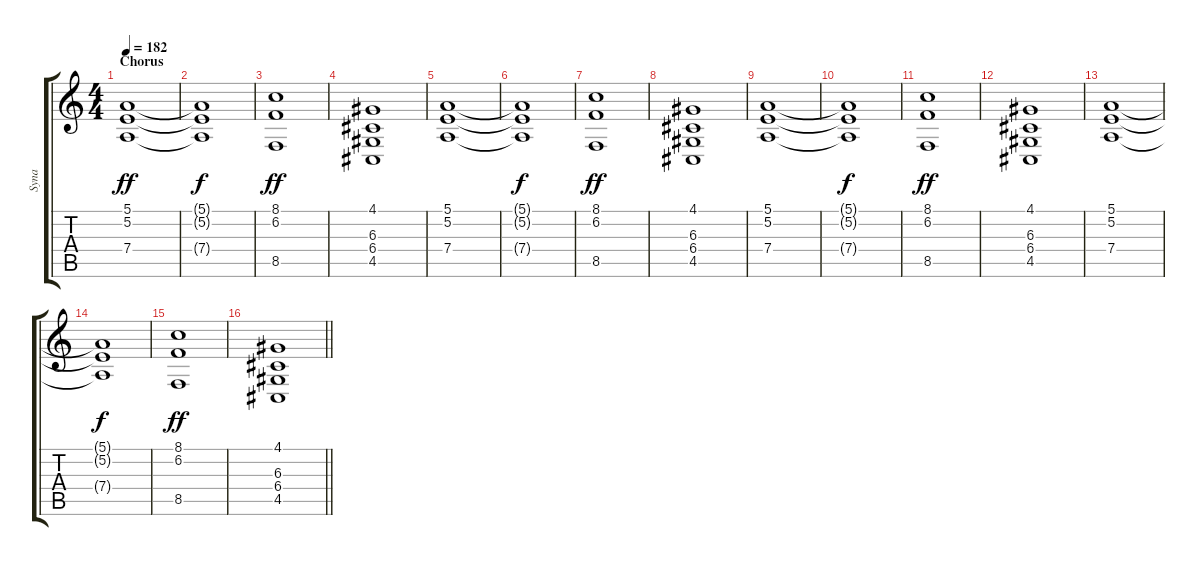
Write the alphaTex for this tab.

\track ("Syna" "Syna") {instrument helicopter}
\staff {score tabs}
\tuning (E4 B3 G3 D3 A2 E2) {hide}
\ts (4 4)
\section ("" "Chorus")
\tempo 182
\clef g2
\ks c
(5.1 5.2 7.4).1{dy ff} |
(5.1{t} 5.2{t} 7.4{t}).1{dy f} |
(8.1 6.2 8.5).1{dy ff} |
(4.1 6.3 6.4 4.5).1 |
(5.1 5.2 7.4).1 |
(5.1{t} 5.2{t} 7.4{t}).1{dy f} |
(8.1 6.2 8.5).1{dy ff} |
(4.1 6.3 6.4 4.5).1 |
(5.1 5.2 7.4).1 |
(5.1{t} 5.2{t} 7.4{t}).1{dy f} |
(8.1 6.2 8.5).1{dy ff} |
(4.1 6.3 6.4 4.5).1 |
(5.1 5.2 7.4).1 |
(5.1{t} 5.2{t} 7.4{t}).1{dy f} |
(8.1 6.2 8.5).1{dy ff} |
\barLineRight lightlight
(4.1 6.3 6.4 4.5).1
